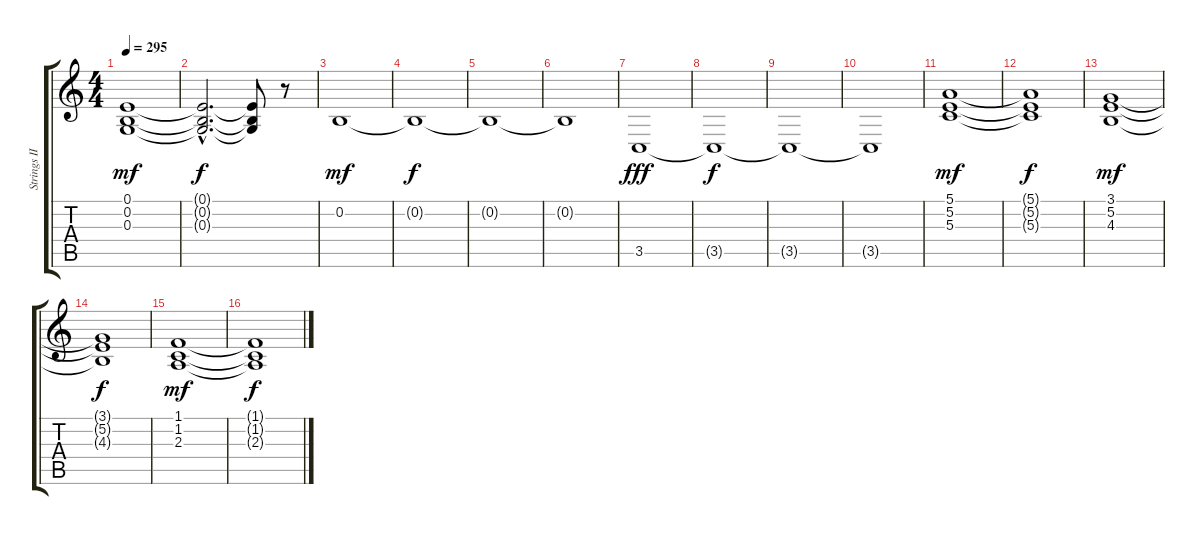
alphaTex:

\track ("Strings II" "Strings II") {instrument tremolostrings}
\staff {score tabs}
\tuning (E4 B3 G3 D3 A2 E2) {hide}
\ts (4 4)
\tempo 295
\clef g2
\ks c
(0.1 0.2 0.3).1{dy mf} |
(0.1{hac t} 0.2{hac t} 0.3{hac t}).2{d dy f} (0.1{t} 0.2{t} 0.3{t}).8 r.8 |
0.2.1{dy mf instrument churchorgan} |
0.2{t}.1{dy f} |
0.2{t}.1 |
0.2{t}.1 |
3.5.1{dy fff volume 16 instrument lead2sawtooth} |
3.5{t}.1{dy f} |
3.5{t}.1 |
3.5{t}.1 |
(5.1 5.2 5.3).1{dy mf volume 11 instrument rockorgan} |
(5.1{t} 5.2{t} 5.3{t}).1{dy f} |
(3.1 5.2 4.3).1{dy mf} |
(3.1{t} 5.2{t} 4.3{t}).1{dy f} |
(1.1 1.2 2.3).1{dy mf} |
(1.1{t} 1.2{t} 2.3{t}).1{dy f}
